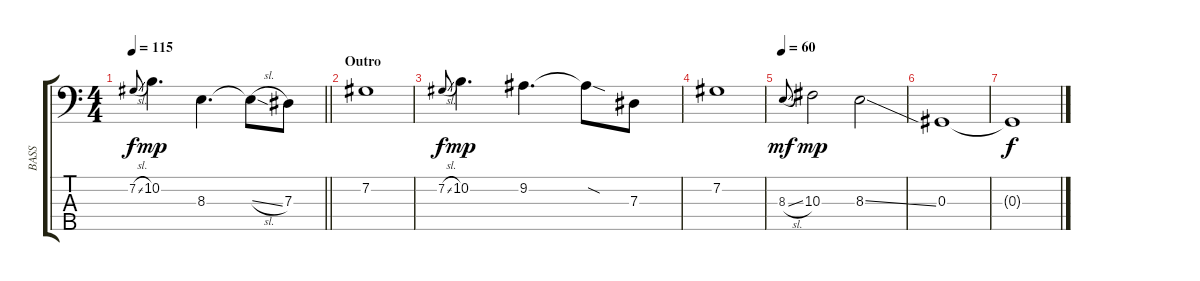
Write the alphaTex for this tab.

\track ("BASS" "BASS") {instrument electricbasspick}
\staff {score tabs}
\tuning (Gb2 Db2 Ab1 Eb1 Ab0) {hide}
\ts (4 4)
\tempo 115
\clef f4
\barLineRight lightlight
\ks c
7.2{sl}.8{gr onbeat dy f} 10.2.4{d dy mp} 8.3.4{d} 8.3{sl t}.8 7.3.8 |
\section ("" "Outro")
7.2.1 |
7.2{sl}.8{gr onbeat dy f} 10.2.4{d dy mp} 9.2.4{d} 9.2{sod t}.8 7.3.8 |
7.2.1 |
\tempo 60
8.3{sl}.8{gr onbeat dy mf} 10.3.2{dy mp} 8.3{ss}.2 |
0.3.1 |
0.3{t}.1{dy f}
